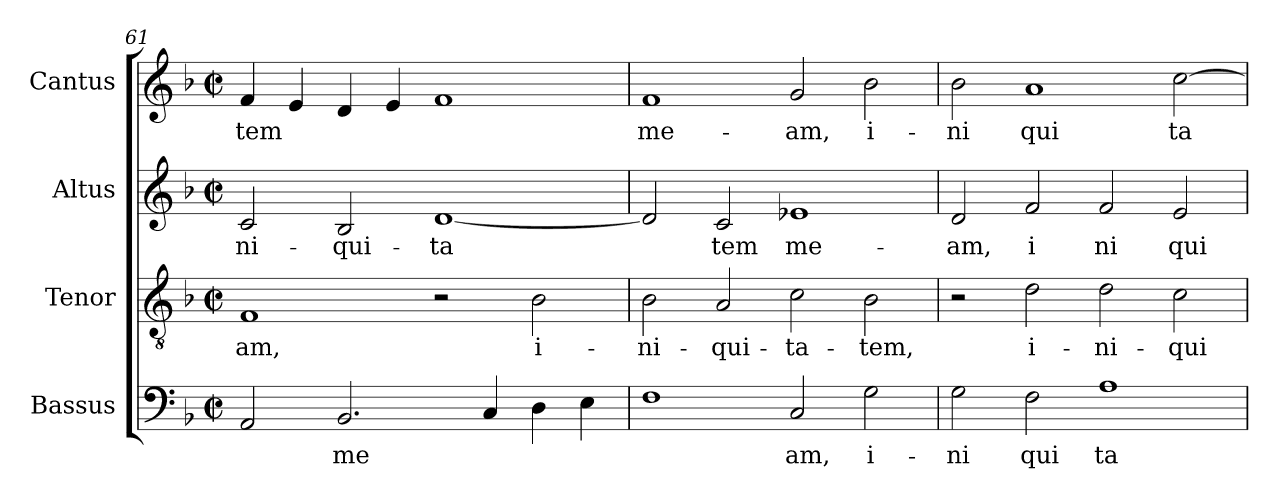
**kern	**text	**kern	**text	**kern	**text	**kern	**text
*part4	*part4	*part3	*part3	*part2	*part2	*part1	*part1
*staff4	*staff4	*staff3	*staff3	*staff2	*staff2	*staff1	*staff1
*I"Bassus	*	*I"Tenor	*	*I"Altus	*	*I"Cantus	*
*clefF4	*	*clefGv2	*	*clefG2	*	*clefG2	*
*k[b-]	*	*k[b-]	*	*k[b-]	*	*k[b-]	*
*F:	*	*F:	*	*F:	*	*F:	*
*M2/2	*	*M2/2	*	*M2/2	*	*M2/2	*
*met(c|)	*	*met(c|)	*	*met(c|)	*	*met(c|)	*
=61	=61	=61	=61	=61	=61	=61	=61
!	!LO:LY:b:cj	!	!LO:LY:b:cj	!	!LO:LY:b:cj	!	!LO:LY:b:cj
2AA/	.	1F	-am,	2c/	-ni-	4f/	-tem
!	!	!	!	!	!	!	!LO:LY:b:cj
.	.	.	.	.	.	4e/	.
!	!LO:LY:b:cj	!	!	!	!LO:LY:b:cj	!	!LO:LY:b:cj
2.BB-/	me-	.	.	2B-/	-qui-	4d/	.
!	!	!	!	!	!	!	!LO:LY:b:cj
.	.	.	.	.	.	4e/	.
!	!	!	!	!	!LO:LY:b:cj	!	!LO:LY:b:cj
.	.	2r	.	[<1d	-ta-	1f	.
!	!LO:LY:b:cj	!	!	!	!	!	!
4C/	--	.	.	.	.	.	.
!	!LO:LY:b:cj	!	!LO:LY:b:cj	!	!	!	!
4D\	--	2B-\	i-	.	.	.	.
!	!LO:LY:b:cj	!	!	!	!	!	!
4E\	--	.	.	.	.	.	.
=62	=62	=62	=62	=62	=62	=62	=62
!	!LO:LY:b:cj	!	!LO:LY:b:cj	!	!LO:LY:b:cj	!	!LO:LY:b:cj
1F	--	2B-\	-ni-	2d/]	--	1f	me-
!	!	!	!LO:LY:b:cj	!	!LO:LY:b:cj	!	!
.	.	2A/	-qui-	2c/	-tem	.	.
!	!LO:LY:b:cj	!	!LO:LY:b:cj	!	!LO:LY:b:cj	!	!LO:LY:b:cj
2C/	-am,	2c\	-ta-	1e-X	me-	2g/	-am,
!	!LO:LY:b:cj	!	!LO:LY:b:cj	!	!	!	!LO:LY:b:cj
2G\	i-	2B-\	-tem,	.	.	2b-\	i-
!!LO:PB:g=z
=63	=63	=63	=63	=63	=63	=63	=63
!	!LO:LY:b:cj	!	!	!	!LO:LY:b:cj	!	!LO:LY:b:cj
2G\	-ni	2r	.	2d/	-am,	2b-\	-ni
!	!LO:LY:b:cj	!	!LO:LY:b:cj	!	!LO:LY:b:cj	!	!LO:LY:b:cj
2F\	qui	2d\	i-	2f/	i	1a	qui
!	!LO:LY:b:cj	!	!LO:LY:b:cj	!	!LO:LY:b:cj	!	!
1A	ta	2d\	-ni-	2f/	ni	.	.
!	!	!	!LO:LY:b:cj	!	!LO:LY:b:cj	!	!LO:LY:b:cj
.	.	2c\	-qui-	2e/	qui	[>2cc\	ta
=	=	=	=	=	=	=	=
*-	*-	*-	*-	*-	*-	*-	*-
